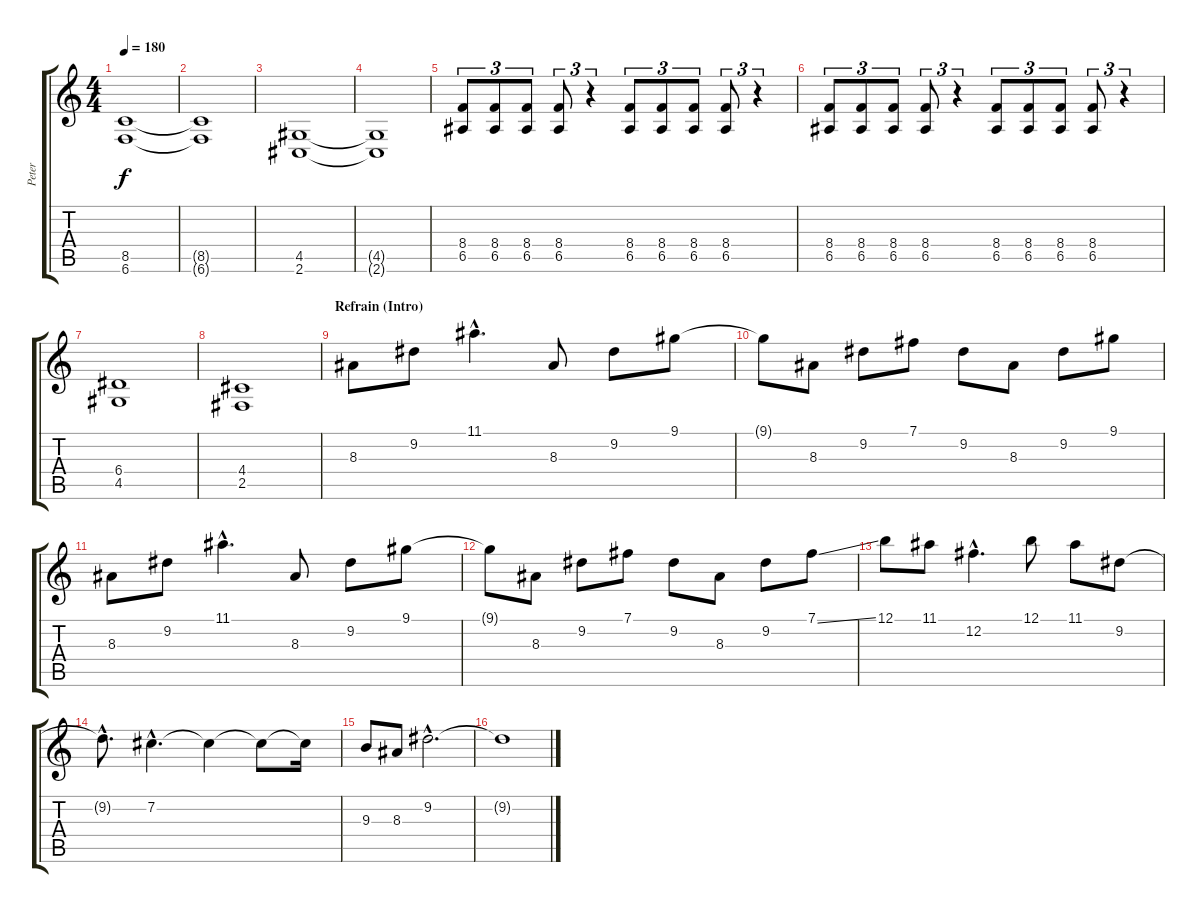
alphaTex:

\track ("Peter" "Peter") {instrument distortionguitar}
\staff {score tabs}
\tuning (B3 Gb3 D3 A2 E2 B1) {hide}
\ts (4 4)
\tempo 180
\clef g2
\ks c
(8.5 6.6).1{dy f} |
(8.5{t} 6.6{t}).1 |
(4.5 2.6).1 |
(4.5{t} 2.6{t}).1 |
(8.4 6.5).8{tu (3 2)} (8.4 6.5).8{tu (3 2)} (8.4 6.5).8{tu (3 2)} (8.4 6.5).8{tu (3 2)} r.4{tu (3 2)} (8.4 6.5).8{tu (3 2)} (8.4 6.5).8{tu (3 2)} (8.4 6.5).8{tu (3 2)} (8.4 6.5).8{tu (3 2)} r.4{tu (3 2)} |
(8.4 6.5).8{tu (3 2)} (8.4 6.5).8{tu (3 2)} (8.4 6.5).8{tu (3 2)} (8.4 6.5).8{tu (3 2)} r.4{tu (3 2)} (8.4 6.5).8{tu (3 2)} (8.4 6.5).8{tu (3 2)} (8.4 6.5).8{tu (3 2)} (8.4 6.5).8{tu (3 2)} r.4{tu (3 2)} |
(6.4 4.5).1 |
(4.4 2.5).1 |
\section ("" "Refrain (Intro)")
8.3.8 9.2.8 11.1{hac}.4{d} 8.3.8 9.2.8 9.1.8 |
9.1{t}.8 8.3.8 9.2.8 7.1.8 9.2.8 8.3.8 9.2.8 9.1.8 |
8.3.8 9.2.8 11.1{hac}.4{d} 8.3.8 9.2.8 9.1.8 |
9.1{t}.8 8.3.8 9.2.8 7.1.8 9.2.8 8.3.8 9.2.8 7.1{ss}.8 |
12.1.8 11.1.8 12.2{hac}.4{d} 12.1.8 11.1.8 9.2.8 |
9.2{hac t}.8{d} 7.2{hac}.4{d} 7.2{t}.4 7.2{t}.8 7.2{t}.16 |
9.3.8 8.3.8 9.2{hac}.2{d} |
9.2{t}.1
